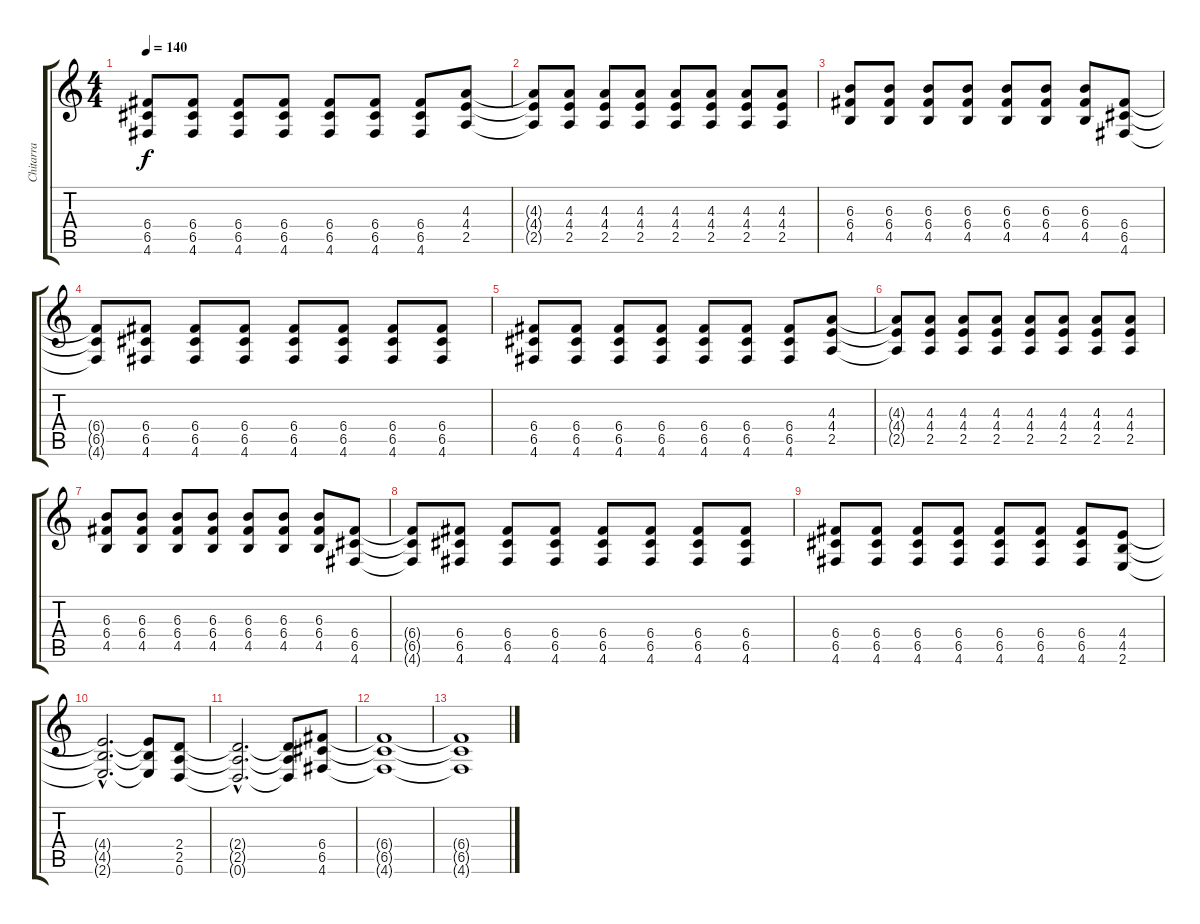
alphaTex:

\track ("Chitarra" "Chitarra") {instrument distortionguitar}
\staff {score tabs}
\tuning (D4 A3 F3 C3 G2 D2) {hide}
\ts (4 4)
\tempo 140
\clef g2
\ks c
(6.4 6.5 4.6).8{dy f} (6.4 6.5 4.6).8 (6.4 6.5 4.6).8 (6.4 6.5 4.6).8 (6.4 6.5 4.6).8 (6.4 6.5 4.6).8 (6.4 6.5 4.6).8 (4.3 4.4 2.5).8 |
(4.3{t} 4.4{t} 2.5{t}).8 (4.3 4.4 2.5).8 (4.3 4.4 2.5).8 (4.3 4.4 2.5).8 (4.3 4.4 2.5).8 (4.3 4.4 2.5).8 (4.3 4.4 2.5).8 (4.3 4.4 2.5).8 |
(6.3 6.4 4.5).8 (6.3 6.4 4.5).8 (6.3 6.4 4.5).8 (6.3 6.4 4.5).8 (6.3 6.4 4.5).8 (6.3 6.4 4.5).8 (6.3 6.4 4.5).8 (6.4 6.5 4.6).8 |
(6.4{t} 6.5{t} 4.6{t}).8 (6.4 6.5 4.6).8 (6.4 6.5 4.6).8 (6.4 6.5 4.6).8 (6.4 6.5 4.6).8 (6.4 6.5 4.6).8 (6.4 6.5 4.6).8 (6.4 6.5 4.6).8 |
(6.4 6.5 4.6).8 (6.4 6.5 4.6).8 (6.4 6.5 4.6).8 (6.4 6.5 4.6).8 (6.4 6.5 4.6).8 (6.4 6.5 4.6).8 (6.4 6.5 4.6).8 (4.3 4.4 2.5).8 |
(4.3{t} 4.4{t} 2.5{t}).8 (4.3 4.4 2.5).8 (4.3 4.4 2.5).8 (4.3 4.4 2.5).8 (4.3 4.4 2.5).8 (4.3 4.4 2.5).8 (4.3 4.4 2.5).8 (4.3 4.4 2.5).8 |
(6.3 6.4 4.5).8 (6.3 6.4 4.5).8 (6.3 6.4 4.5).8 (6.3 6.4 4.5).8 (6.3 6.4 4.5).8 (6.3 6.4 4.5).8 (6.3 6.4 4.5).8 (6.4 6.5 4.6).8 |
(6.4{t} 6.5{t} 4.6{t}).8 (6.4 6.5 4.6).8 (6.4 6.5 4.6).8 (6.4 6.5 4.6).8 (6.4 6.5 4.6).8 (6.4 6.5 4.6).8 (6.4 6.5 4.6).8 (6.4 6.5 4.6).8 |
(6.4 6.5 4.6).8 (6.4 6.5 4.6).8 (6.4 6.5 4.6).8 (6.4 6.5 4.6).8 (6.4 6.5 4.6).8 (6.4 6.5 4.6).8 (6.4 6.5 4.6).8 (4.4 4.5 2.6).8 |
(4.4{hac t} 4.5{hac t} 2.6{hac t}).2{d} (4.4{t} 4.5{t} 2.6{t}).8 (2.4 2.5 0.6).8 |
(2.4{hac t} 2.5{hac t} 0.6{hac t}).2{d} (2.4{t} 2.5{t} 0.6{t}).8 (6.4 6.5 4.6).8 |
(6.4{t} 6.5{t} 4.6{t}).1{volume 9} |
(6.4{t} 6.5{t} 4.6{t}).1{volume 6}
